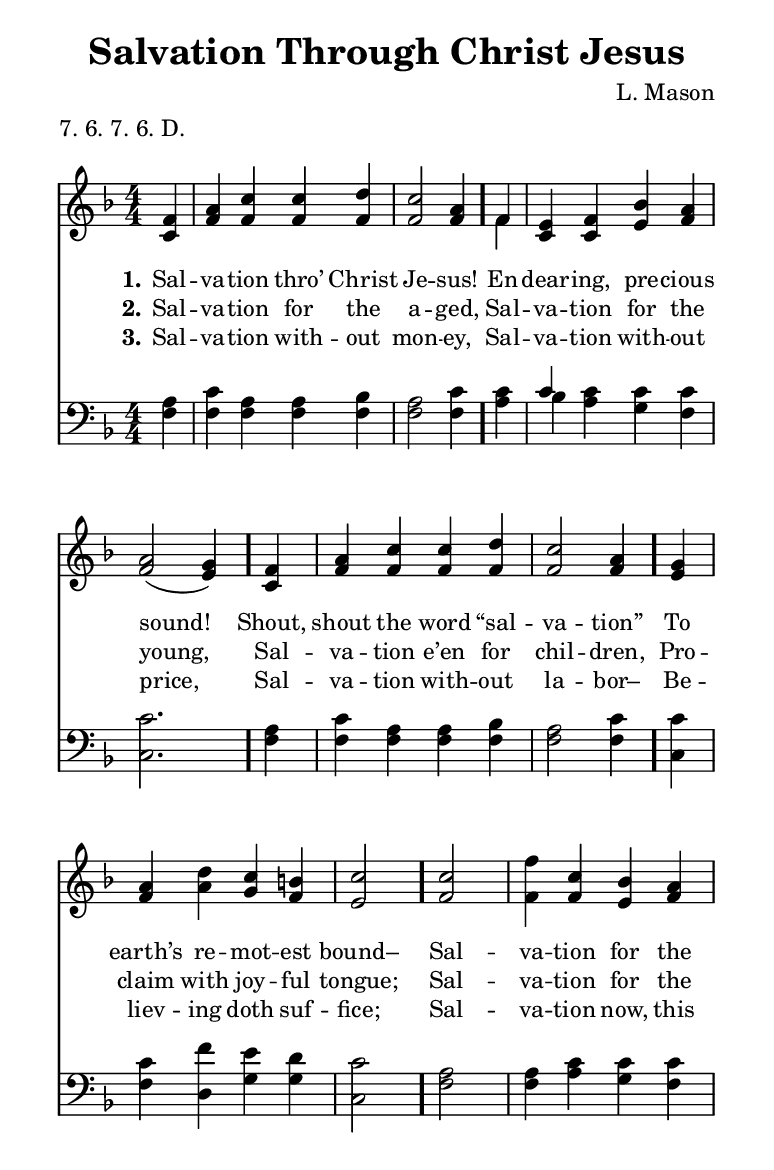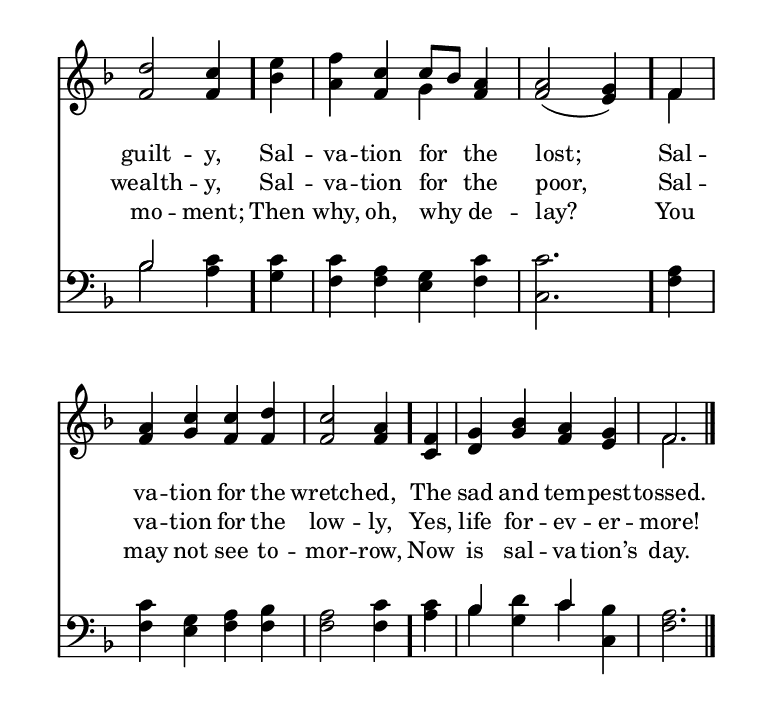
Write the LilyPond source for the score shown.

\include "common/global.ily"
\paper {
  \include "common/paper.ily"
}

\header{
  %gospel
  hymnnumber = "34"
  title = "Salvation Through Christ Jesus"
  tunename = "Missionary"
  meter = "7. 6. 7. 6. D."
  poet = ""
  composer = "L. Mason"
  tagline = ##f
}

% for fermata in MIDI
ta = { \tempo 4=90 }
tb = { \tempo 4=45 }

patternAA = { c4 | c4 c4 c4 c4 | c2 c4 }
patternAB = { c2 | c4 c4 c4 c4 | c2 c4 }

patternBA = { c4 | c4 c4 c4 c4 | c2( c4) }
patternBB = { c4 | c4 c4 c4 c4 | c2. }
patternBC = { c4 | c4 c4 c8[ c8] c4 | c2( c4) }
patternBD = { c4 | c4 c4 c4 c4 | c2 }

global = {
  \include "common/overrides.ily"
  \override Staff.TimeSignature.style = #'numbered
  \time 4/4
  \override Score.MetronomeMark.transparent = ##t % hide all fermata changes too
  \ta
  \key f \major
  \partial 4
  \autoBeamOff
}

notesSoprano = {
\global
\relative c' {

  \changePitch \patternAA { f | a c c d     | c a }
  \changePitch \patternBA { f | e f bes a   | a g }
  \changePitch \patternAA { f | a c c d     | c a }
  \changePitch \patternBD { g | a d c b     | c   }

  \changePitch \patternAB { c | f c bes a   | d c }
  \changePitch \patternBC { e | f c c bes a | a g }
  \changePitch \patternAA { f | a c c d     | c a }
  \changePitch \patternBB { f | g bes a g   | f   }

  \bar "|."

}
}

notesAlto = {
\global
\relative e' {

  \changePitch \patternAA { c   | f f f f | f f }
  \changePitch \patternBA { f   | c c e f | f e }
  \changePitch \patternAA { c   | f f f f | f f }
  \changePitch \patternBD { e   | f a g f | e   }

  \changePitch \patternAB { f   | f f e f | f f }
  \changePitch \patternBA { bes | a f g f | f e }
  \changePitch \patternAA { f   | f g f f | f f }
  \changePitch \patternBB { c   | d g f e | f   }

}
}

notesTenor = {
\global
\relative a {

  \changePitch \patternAA { a | c a a bes   | a c   }
  \changePitch \patternBB { c | c c c c     | c     }
  \changePitch \patternAA { a | c a a bes   | a c   }
  \changePitch \patternBD { c | c f e d     | c     }

  \changePitch \patternAB { a | a c c c     | bes c }
  \changePitch \patternBB { c | c a g c     | c     }
  \changePitch \patternAA { a | c g a bes   | a c   }
  \changePitch \patternBB { c | bes d c bes | a     }

}
}

notesBass = {
\global
\relative f {

  \changePitch \patternAA { f | f f f f    | f f   }
  \changePitch \patternBB { a | bes a g f  | c     }
  \changePitch \patternAA { f | f f f f    | f f   }
  \changePitch \patternBD { c | f d g g    | c,    }

  \changePitch \patternAB { f | f a g f    | bes a }
  \changePitch \patternBB { g | f f e f    | c     }
  \changePitch \patternAA { f | f e f f    | f f   }
  \changePitch \patternBB { a | bes g c c, | f     }

}
}

wordsA = \lyricmode {
\set stanza = "1."

Sal -- va -- tion thro’ Christ Je -- sus! \bar "."
En -- dear -- ing, pre -- cious sound! \bar "." \eogbreak
Shout, shout the word “sal -- va -- tion” \bar "."
To earth’s re -- mot -- est bound– \bar "." \eogbreak
Sal -- va -- tion for the guilt -- y, \bar "."
Sal -- va -- tion for the lost; \bar "." \eogbreak
Sal -- va -- tion for the wretch -- ed, \bar "."
The sad and tem -- pest -- tossed. \bar "." \eogbreak

}

wordsB = \lyricmode {
\set stanza = "2."

Sal -- va -- tion for the a -- ged,
Sal -- va -- tion for the young,
Sal -- va -- tion e’en for chil -- dren,
Pro -- claim with joy -- ful tongue;
Sal -- va -- tion for the wealth -- y,
Sal -- va -- tion for the poor,
Sal -- va -- tion for the low -- ly,
Yes, life for -- ev -- er -- more!

}

wordsC = \lyricmode {
\set stanza = "3."

Sal -- va -- tion with -- out mon -- ey,
Sal -- va -- tion with -- out price,
Sal -- va -- tion with -- out la -- bor–
Be -- liev -- ing doth suf -- fice;
Sal -- va -- tion now, this mo -- ment;
Then why, oh, why de -- lay?
You may not see to -- mor -- row,
Now is sal -- va -- tion’s day.

}

\score {
  \context ChoirStaff <<
    \context Staff = upper <<
      \set Staff.autoBeaming = ##f
      \set ChoirStaff.systemStartDelimiter = #'SystemStartBar
      \set ChoirStaff.printPartCombineTexts = ##f
      \partcombine #'(2 . 9) \notesSoprano \notesAlto
      \context NullVoice = sopranos { \voiceOne << \notesSoprano >> }
      \context NullVoice = altos { \voiceTwo << \notesAlto >> }
      \context Lyrics = one   \lyricsto sopranos \wordsA
      \context Lyrics = two   \lyricsto sopranos \wordsB
      \context Lyrics = three \lyricsto sopranos \wordsC
    >>
    \context Staff = men <<
      \set Staff.autoBeaming = ##f
      \clef bass
      \set ChoirStaff.printPartCombineTexts = ##f
      \partcombine #'(2 . 9) \notesTenor \notesBass
      \context NullVoice = tenors { \voiceOne << \notesTenor >> }
      \context NullVoice = basses { \voiceTwo << \notesBass >> }
    >>
  >>
  \layout {
    \include "common/layout.ily"
  }
  \midi{
    \include "common/midi.ily"
  }
}

\version "2.19.49"  % necessary for upgrading to future LilyPond versions.

% vi:set et ts=2 sw=2 ai nocindent syntax=lilypond:
